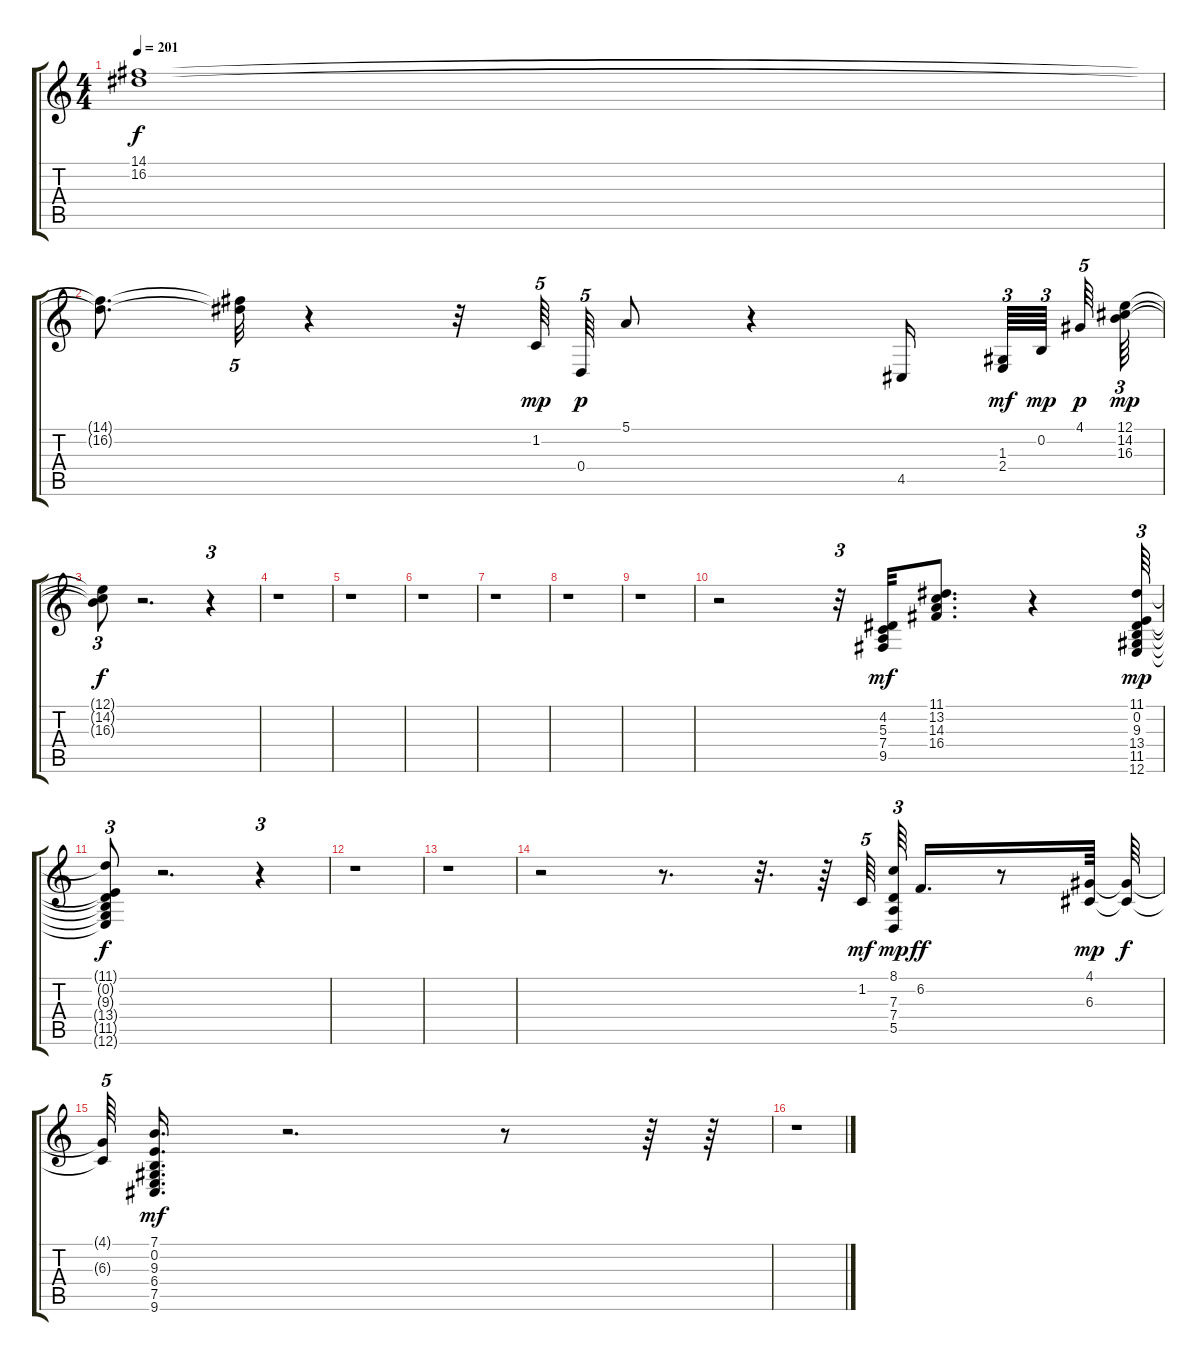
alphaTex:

\track "" {instrument acousticgrandpiano}
\staff {score tabs}
\tuning (E4 B3 G3 D3 A2 E2) {hide}
\ts (4 4)
\tempo 201
\clef g2
\ks c
(14.1{t} 16.2{t}).1{dy f} |
(14.1{t} 16.2{t}).8{d} (14.1{t} 16.2{t}).32{tu (5 4)} r.4 r.32 1.2.64{tu (5 4) dy mp} 0.4.64{tu (5 4) dy p} 5.1.8 r.4 4.5.16 (1.3 2.4).64{tu (3 2) dy mf} 0.2.64{tu (3 2) dy mp} 4.1.64{tu (5 4) dy p} (12.1 14.2 16.3).64{tu (3 2) dy mp} |
(12.1{t} 14.2{t} 16.3{t}).8{tu (3 2) dy f} r.2{d} r.4{tu (3 2)} |
r.1 |
r.1 |
r.1 |
r.1 |
r.1 |
r.1 |
r.2 r.32{tu (3 2)} (4.2 5.3 7.4 9.5).32{dy mf} (11.1 13.2 14.3 16.4).8{d} r.4 (11.1 0.2 9.3 13.4 11.5 12.6).64{tu (3 2) dy mp} |
(11.1{t} 0.2{t} 9.3{t} 13.4{t} 11.5{t} 12.6{t}).8{tu (3 2) dy f} r.2{d} r.4{tu (3 2)} |
r.1 |
r.1 |
r.2 r.8{d} r.32{d} r.64 1.2.64{tu (5 4) dy mf} (8.1 7.3 7.4 5.5).64{tu (3 2) dy mp} 6.2.16{d dy ff} r.8 (4.1 6.3).64{dy mp} (4.1{t} 6.3{t}).64{dy f} |
(4.1{t} 6.3{t}).64{tu (5 4)} (7.1 0.2 9.3 6.4 7.5 9.6).16{d dy mf} r.2{d} r.8 r.64 r.64 |
r.1
